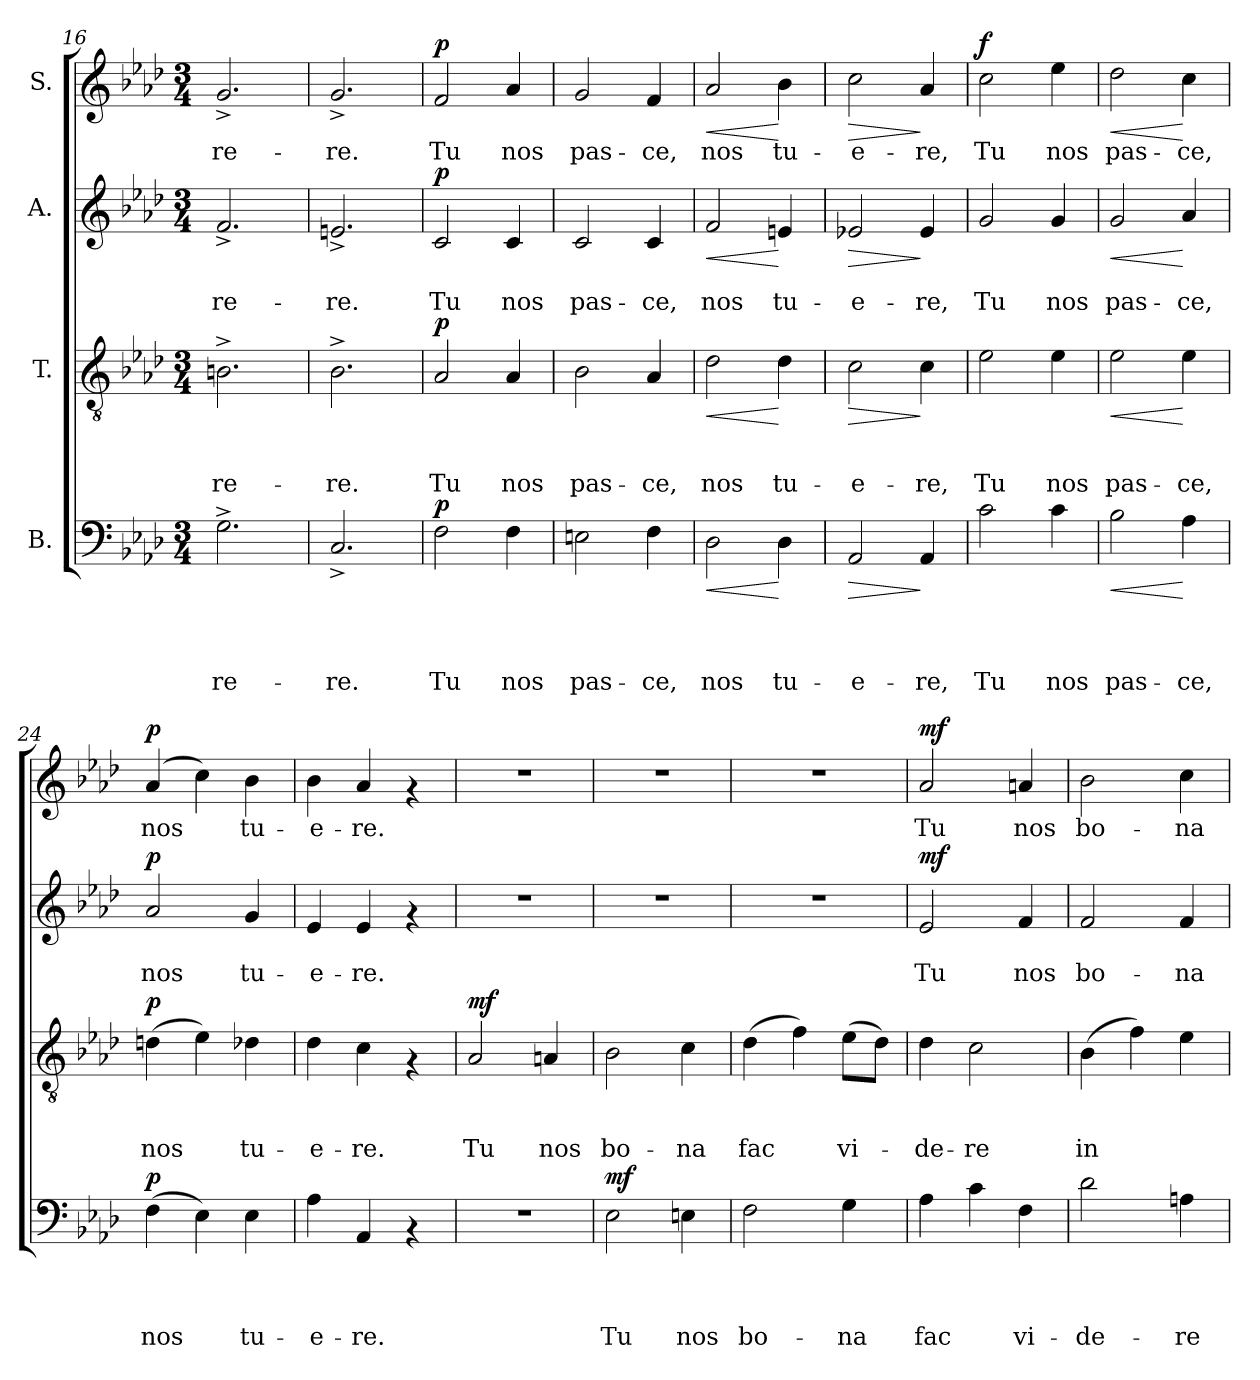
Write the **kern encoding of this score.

**kern	**text	**text	**text	**text	**dynam	**kern	**text	**text	**text	**dynam	**kern	**text	**text	**dynam	**kern	**text	**dynam
*part4	*part4	*part4	*part4	*part4	*part4	*part3	*part3	*part3	*part3	*part3	*part2	*part2	*part2	*part2	*part1	*part1	*part1
*staff4	*staff4	*staff4	*staff4	*staff4	*staff4	*staff3	*staff3	*staff3	*staff3	*staff3	*staff2	*staff2	*staff2	*staff2	*staff1	*staff1	*staff1
*I"B.	*	*	*	*	*	*I"T.	*	*	*	*	*I"A.	*	*	*	*I"S.	*	*
*clefF4	*	*	*	*	*	*clefGv2	*	*	*	*	*clefG2	*	*	*	*clefG2	*	*
*k[b-e-a-d-]	*	*	*	*	*	*k[b-e-a-d-]	*	*	*	*	*k[b-e-a-d-]	*	*	*	*k[b-e-a-d-]	*	*
*A-:	*	*	*	*	*	*A-:	*	*	*	*	*A-:	*	*	*	*A-:	*	*
*M3/4	*	*	*	*	*	*M3/4	*	*	*	*	*M3/4	*	*	*	*M3/4	*	*
=16	=16	=16	=16	=16	=16	=16	=16	=16	=16	=16	=16	=16	=16	=16	=16	=16	=16
!	!	!	!	!LO:LY:b	!	!	!	!	!LO:LY:b	!	!	!	!LO:LY:b	!	!	!LO:LY:b	!
2.G^>\	.	.	.	-re-	.	2.Bn^>\	.	.	-re-	.	2.f^</	.	-re-	.	2.g^</	-re-	.
=17	=17	=17	=17	=17	=17	=17	=17	=17	=17	=17	=17	=17	=17	=17	=17	=17	=17
!	!	!	!	!LO:LY:b	!	!	!	!	!LO:LY:b	!	!	!	!LO:LY:b	!	!	!LO:LY:b	!
2.C^</	.	.	.	-re.	.	2.B-i^>\	.	.	-re.	.	2.en^</	.	-re.	.	2.g^</	-re.	.
=18	=18	=18	=18	=18	=18	=18	=18	=18	=18	=18	=18	=18	=18	=18	=18	=18	=18
!	!	!	!	!LO:LY:b	!LO:DY:a	!	!	!	!LO:LY:b	!LO:DY:a	!	!	!LO:LY:b	!LO:DY:a	!	!LO:LY:b	!LO:DY:a
2F\	.	.	.	Tu	p	2A-/	.	.	Tu	p	2c/	.	Tu	p	2f/	Tu	p
!	!	!	!	!LO:LY:b	!	!	!	!	!LO:LY:b	!	!	!	!LO:LY:b	!	!	!LO:LY:b	!
4F\	.	.	.	nos	.	4A-/	.	.	nos	.	4c/	.	nos	.	4a-/	nos	.
=19	=19	=19	=19	=19	=19	=19	=19	=19	=19	=19	=19	=19	=19	=19	=19	=19	=19
!	!	!	!	!LO:LY:b	!	!	!	!	!LO:LY:b	!	!	!	!LO:LY:b	!	!	!LO:LY:b	!
2En\	.	.	.	pas-	.	2B-\	.	.	pas-	.	2c/	.	pas-	.	2g/	pas-	.
!	!	!	!	!LO:LY:b	!	!	!	!	!LO:LY:b	!	!	!	!LO:LY:b	!	!	!LO:LY:b	!
4F\	.	.	.	-ce,	.	4A-/	.	.	-ce,	.	4c/	.	-ce,	.	4f/	-ce,	.
!!LO:PB:g=z
=20	=20	=20	=20	=20	=20	=20	=20	=20	=20	=20	=20	=20	=20	=20	=20	=20	=20
!	!	!	!	!LO:LY:b	!LO:HP:b	!	!	!	!LO:LY:b	!LO:HP:b	!	!	!LO:LY:b	!LO:HP:b	!	!LO:LY:b	!LO:HP:b
2D-\	.	.	.	nos	<	2d-\	.	.	nos	<	2f/	.	nos	<	2a-/	nos	<
!	!	!	!	!LO:LY:b	!	!	!	!	!LO:LY:b	!	!	!	!LO:LY:b	!	!	!LO:LY:b	!
4D-\	.	.	.	tu-	[	4d-\	.	.	tu-	[	4en/	.	tu-	[	4b-\	tu-	[
=21	=21	=21	=21	=21	=21	=21	=21	=21	=21	=21	=21	=21	=21	=21	=21	=21	=21
!	!	!	!	!LO:LY:b	!LO:HP:b	!	!	!	!LO:LY:b	!LO:HP:b	!	!	!LO:LY:b	!LO:HP:b	!	!LO:LY:b	!LO:HP:b
2AA-/	.	.	.	-e-	>	2c\	.	.	-e-	>	2e-X/	.	-e-	>	2cc\	-e-	>
!	!	!	!	!LO:LY:b	!	!	!	!	!LO:LY:b	!	!	!	!LO:LY:b	!	!	!LO:LY:b	!
4AA-/	.	.	.	-re,	]	4c\	.	.	-re,	]	4e-/	.	-re,	]	4a-/	-re,	]
=22	=22	=22	=22	=22	=22	=22	=22	=22	=22	=22	=22	=22	=22	=22	=22	=22	=22
!	!	!	!	!LO:LY:b	!	!	!	!	!LO:LY:b	!	!	!	!LO:LY:b	!	!	!LO:LY:b	!LO:DY:a
2c\	.	.	.	Tu	.	2e-\	.	.	Tu	.	2g/	.	Tu	.	2cc\	Tu	f
!	!	!	!	!LO:LY:b	!	!	!	!	!LO:LY:b	!	!	!	!LO:LY:b	!	!	!LO:LY:b	!
4c\	.	.	.	nos	.	4e-\	.	.	nos	.	4g/	.	nos	.	4ee-\	nos	.
=23	=23	=23	=23	=23	=23	=23	=23	=23	=23	=23	=23	=23	=23	=23	=23	=23	=23
!	!	!	!	!LO:LY:b	!LO:HP:b	!	!	!	!LO:LY:b	!LO:HP:b	!	!	!LO:LY:b	!LO:HP:b	!	!LO:LY:b	!LO:HP:b
2B-\	.	.	.	pas-	<	2e-\	.	.	pas-	<	2g/	.	pas-	<	2dd-\	pas-	<
!	!	!	!	!LO:LY:b	!	!	!	!	!LO:LY:b	!	!	!	!LO:LY:b	!	!	!LO:LY:b	!
4A-\	.	.	.	-ce,	[	4e-\	.	.	-ce,	[	4a-/	.	-ce,	[	4cc\	-ce,	[
=24	=24	=24	=24	=24	=24	=24	=24	=24	=24	=24	=24	=24	=24	=24	=24	=24	=24
!	!	!	!	!LO:LY:b	!LO:DY:a	!	!	!	!LO:LY:b	!LO:DY:a	!	!	!LO:LY:b	!LO:DY:a	!	!LO:LY:b	!LO:DY:a
(>4F\	.	.	.	nos	p	(>4dn\	.	.	nos	p	2a-/	.	nos	p	(>4a-/	nos	p
4E-\)	.	.	.	.	.	4e-\)	.	.	.	.	.	.	.	.	4cc\)	.	.
!	!	!	!	!LO:LY:b	!	!	!	!	!LO:LY:b	!	!	!	!LO:LY:b	!	!	!LO:LY:b	!
4E-\	.	.	.	tu-	.	4d-X\	.	.	tu-	.	4g/	.	tu-	.	4b-\	tu-	.
=25	=25	=25	=25	=25	=25	=25	=25	=25	=25	=25	=25	=25	=25	=25	=25	=25	=25
!	!	!	!	!LO:LY:b	!	!	!	!	!LO:LY:b	!	!	!	!LO:LY:b	!	!	!LO:LY:b	!
4A-\	.	.	.	-e-	.	4d-\	.	.	-e-	.	4e-/	.	-e-	.	4b-\	-e-	.
!	!	!	!	!LO:LY:b	!	!	!	!	!LO:LY:b	!	!	!	!LO:LY:b	!	!	!LO:LY:b	!
4AA-/	.	.	.	-re.	.	4c\	.	.	-re.	.	4e-/	.	-re.	.	4a-/	-re.	.
4rAA	.	.	.	.	.	4rF	.	.	.	.	4rf	.	.	.	4rf	.	.
=26	=26	=26	=26	=26	=26	=26	=26	=26	=26	=26	=26	=26	=26	=26	=26	=26	=26
!	!	!	!	!	!	!	!	!	!LO:LY:b	!LO:DY:a	!	!	!	!	!	!	!
2.r	.	.	.	.	.	2A-/	.	.	Tu	mf	2.r	.	.	.	2.r	.	.
!	!	!	!	!	!	!	!	!	!LO:LY:b	!	!	!	!	!	!	!	!
.	.	.	.	.	.	4An/	.	.	nos	.	.	.	.	.	.	.	.
=27	=27	=27	=27	=27	=27	=27	=27	=27	=27	=27	=27	=27	=27	=27	=27	=27	=27
!	!	!	!	!LO:LY:b	!LO:DY:a	!	!	!	!LO:LY:b	!	!	!	!	!	!	!	!
2E-\	.	.	.	Tu	mf	2B-\	.	.	bo-	.	2.r	.	.	.	2.r	.	.
!	!	!	!	!LO:LY:b	!	!	!	!	!LO:LY:b	!	!	!	!	!	!	!	!
4En\	.	.	.	nos	.	4c\	.	.	-na	.	.	.	.	.	.	.	.
=28	=28	=28	=28	=28	=28	=28	=28	=28	=28	=28	=28	=28	=28	=28	=28	=28	=28
!	!	!	!	!LO:LY:b	!	!	!	!	!LO:LY:b	!	!	!	!	!	!	!	!
2F\	.	.	.	bo-	.	(>4d-\	.	.	fac	.	2.r	.	.	.	2.r	.	.
.	.	.	.	.	.	4f\)	.	.	.	.	.	.	.	.	.	.	.
!	!	!	!	!LO:LY:b	!	!	!	!	!LO:LY:b	!	!	!	!	!	!	!	!
4G\	.	.	.	-na	.	(>8e-\L	.	.	vi-	.	.	.	.	.	.	.	.
.	.	.	.	.	.	8d-\J)	.	.	.	.	.	.	.	.	.	.	.
!!LO:LB:g=z
=29	=29	=29	=29	=29	=29	=29	=29	=29	=29	=29	=29	=29	=29	=29	=29	=29	=29
!	!	!	!	!LO:LY:b	!	!	!	!	!LO:LY:b	!	!	!	!LO:LY:b	!LO:DY:a	!	!LO:LY:b	!LO:DY:a
4A-\	.	.	.	fac	.	4d-\	.	.	-de-	.	2e-/	.	Tu	mf	2a-/	Tu	mf
!	!	!	!	!	!	!	!	!	!LO:LY:b	!	!	!	!	!	!	!	!
4c\	.	.	.	.	.	2c\	.	.	-re	.	.	.	.	.	.	.	.
!	!	!	!	!LO:LY:b	!	!	!	!	!	!	!	!	!LO:LY:b	!	!	!LO:LY:b	!
4F\	.	.	.	vi-	.	.	.	.	.	.	4f/	.	nos	.	4an/	nos	.
=30	=30	=30	=30	=30	=30	=30	=30	=30	=30	=30	=30	=30	=30	=30	=30	=30	=30
!	!	!	!	!LO:LY:b	!	!	!	!	!LO:LY:b	!	!	!	!LO:LY:b	!	!	!LO:LY:b	!
2d-\	.	.	.	-de-	.	(>4B-\	.	.	in	.	2f/	.	bo-	.	2b-\	bo-	.
.	.	.	.	.	.	4f\)	.	.	.	.	.	.	.	.	.	.	.
!	!	!	!	!LO:LY:b	!	!	!	!	!	!	!	!	!LO:LY:b	!	!	!LO:LY:b	!
4An\	.	.	.	-re	.	4e-\	.	.	.	.	4f/	.	-na	.	4cc\	-na	.
=	=	=	=	=	=	=	=	=	=	=	=	=	=	=	=	=	=
*-	*-	*-	*-	*-	*-	*-	*-	*-	*-	*-	*-	*-	*-	*-	*-	*-	*-
